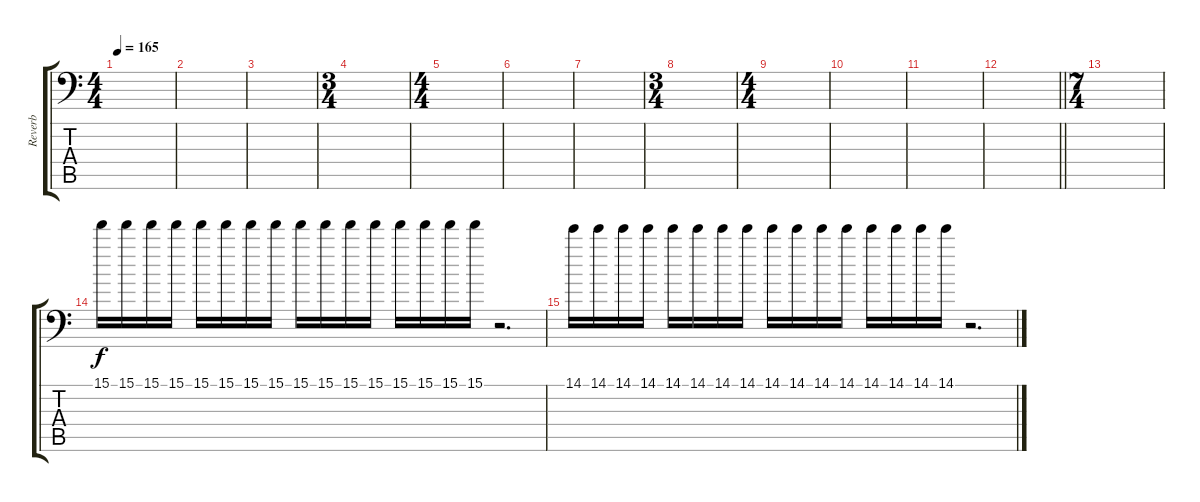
\track ("Reverb" "Reverb") {instrument distortionguitar}
\staff {score tabs}
\tuning (D4 A3 F3 C3 G2 A1) {hide}
\ts (4 4)
\tempo 165
\clef f4
\ks c
|
|
|
\ts (3 4)
|
\ts (4 4)
|
|
|
\ts (3 4)
|
\ts (4 4)
|
|
|
\barLineRight lightlight
|
\ts (7 4)
\section ("" "")
|
15.1.16{volume 0} 15.1.16 15.1.16 15.1.16 15.1.16 15.1.16 15.1.16 15.1.16 15.1.16 15.1.16 15.1.16 15.1.16 15.1.16 15.1.16 15.1.16 15.1.16 r.2{d volume 9} |
14.1.16{volume 0} 14.1.16 14.1.16 14.1.16 14.1.16 14.1.16 14.1.16 14.1.16 14.1.16 14.1.16 14.1.16 14.1.16 14.1.16 14.1.16 14.1.16 14.1.16 r.2{d volume 9}
